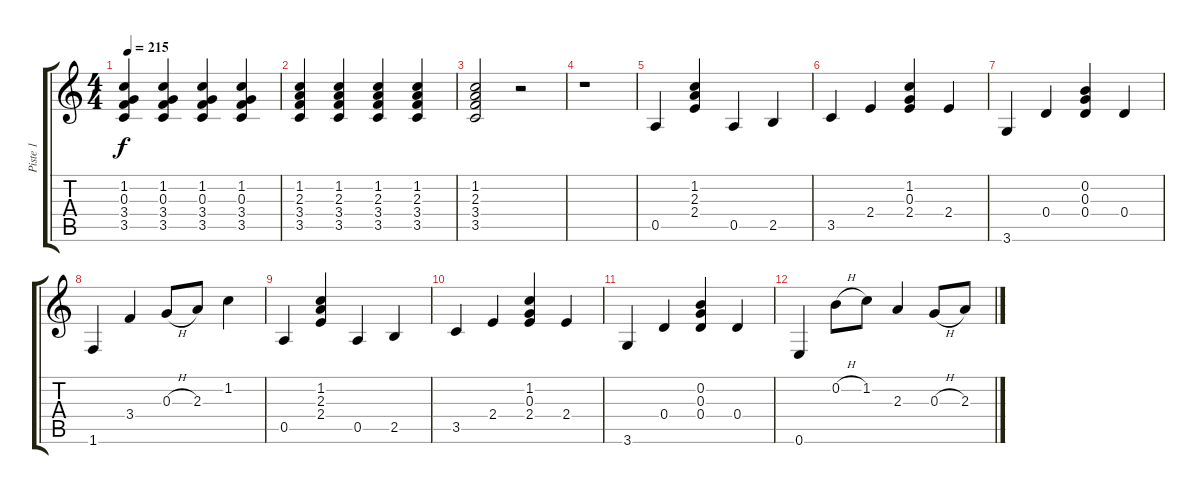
\track ("Piste 1" "Piste 1") {instrument acousticguitarnylon}
\staff {score tabs}
\tuning (E4 B3 G3 D3 A2 E2) {hide}
\ts (4 4)
\tempo 215
\clef g2
\ks c
(1.2 0.3 3.4 3.5).4{dy f} (1.2 0.3 3.4 3.5).4 (1.2 0.3 3.4 3.5).4 (1.2 0.3 3.4 3.5).4 |
(1.2 2.3 3.4 3.5).4 (1.2 2.3 3.4 3.5).4 (1.2 2.3 3.4 3.5).4 (1.2 2.3 3.4 3.5).4 |
(1.2 2.3 3.4 3.5).2 r.2 |
r.1 |
0.5.4 (1.2 2.3 2.4).4 0.5.4 2.5.4 |
3.5.4 2.4.4 (1.2 0.3 2.4).4 2.4.4 |
3.6.4 0.4.4 (0.2 0.3 0.4).4 0.4.4 |
1.6.4 3.4.4 0.3{h}.8 2.3.8 1.2.4 |
0.5.4 (1.2 2.3 2.4).4 0.5.4 2.5.4 |
3.5.4 2.4.4 (1.2 0.3 2.4).4 2.4.4 |
3.6.4 0.4.4 (0.2 0.3 0.4).4 0.4.4 |
0.6.4 0.2{h}.8 1.2.8 2.3.4 0.3{h}.8 2.3.8
